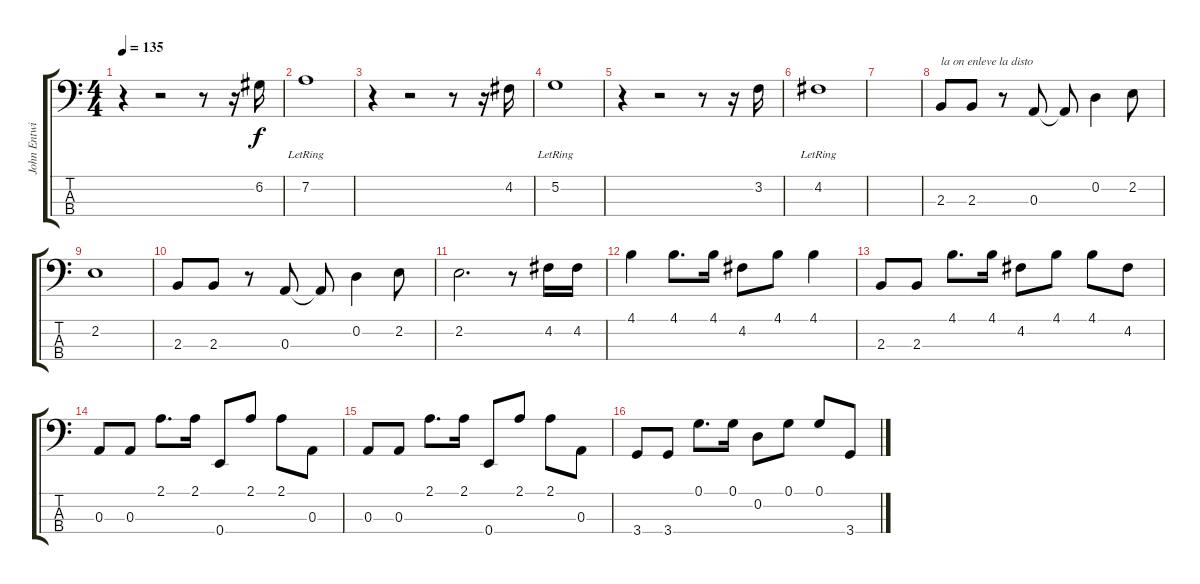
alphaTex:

\track ("John Entwistle" "John Entwi") {instrument electricbassfinger}
\staff {score tabs}
\tuning (G2 D2 A1 E1) {hide}
\ts (4 4)
\tempo 135
\clef f4
\ks c
r.4{dy f} r.2 r.8 r.16 6.2.16 |
7.2{lr}.1 |
r.4 r.2 r.8 r.16 4.2.16 |
5.2{lr}.1 |
r.4 r.2 r.8 r.16 3.2.16 |
4.2{lr}.1 |
|
2.3.8{txt "la on enleve la disto" instrument electricbassfinger} 2.3.8 r.8 0.3.8 0.3{t}.8 0.2.4 2.2.8 |
2.2.1 |
2.3.8 2.3.8 r.8 0.3.8 0.3{t}.8 0.2.4 2.2.8 |
2.2.2{d} r.8 4.2.16 4.2.16 |
4.1.4 4.1.8{d} 4.1.16 4.2.8 4.1.8 4.1.4 |
2.3.8 2.3.8 4.1.8{d} 4.1.16 4.2.8 4.1.8 4.1.8 4.2.8 |
0.3.8 0.3.8 2.1.8{d} 2.1.16 0.4.8 2.1.8 2.1.8 0.3.8 |
0.3.8 0.3.8 2.1.8{d} 2.1.16 0.4.8 2.1.8 2.1.8 0.3.8 |
3.4.8 3.4.8 0.1.8{d} 0.1.16 0.2.8 0.1.8 0.1.8 3.4.8
